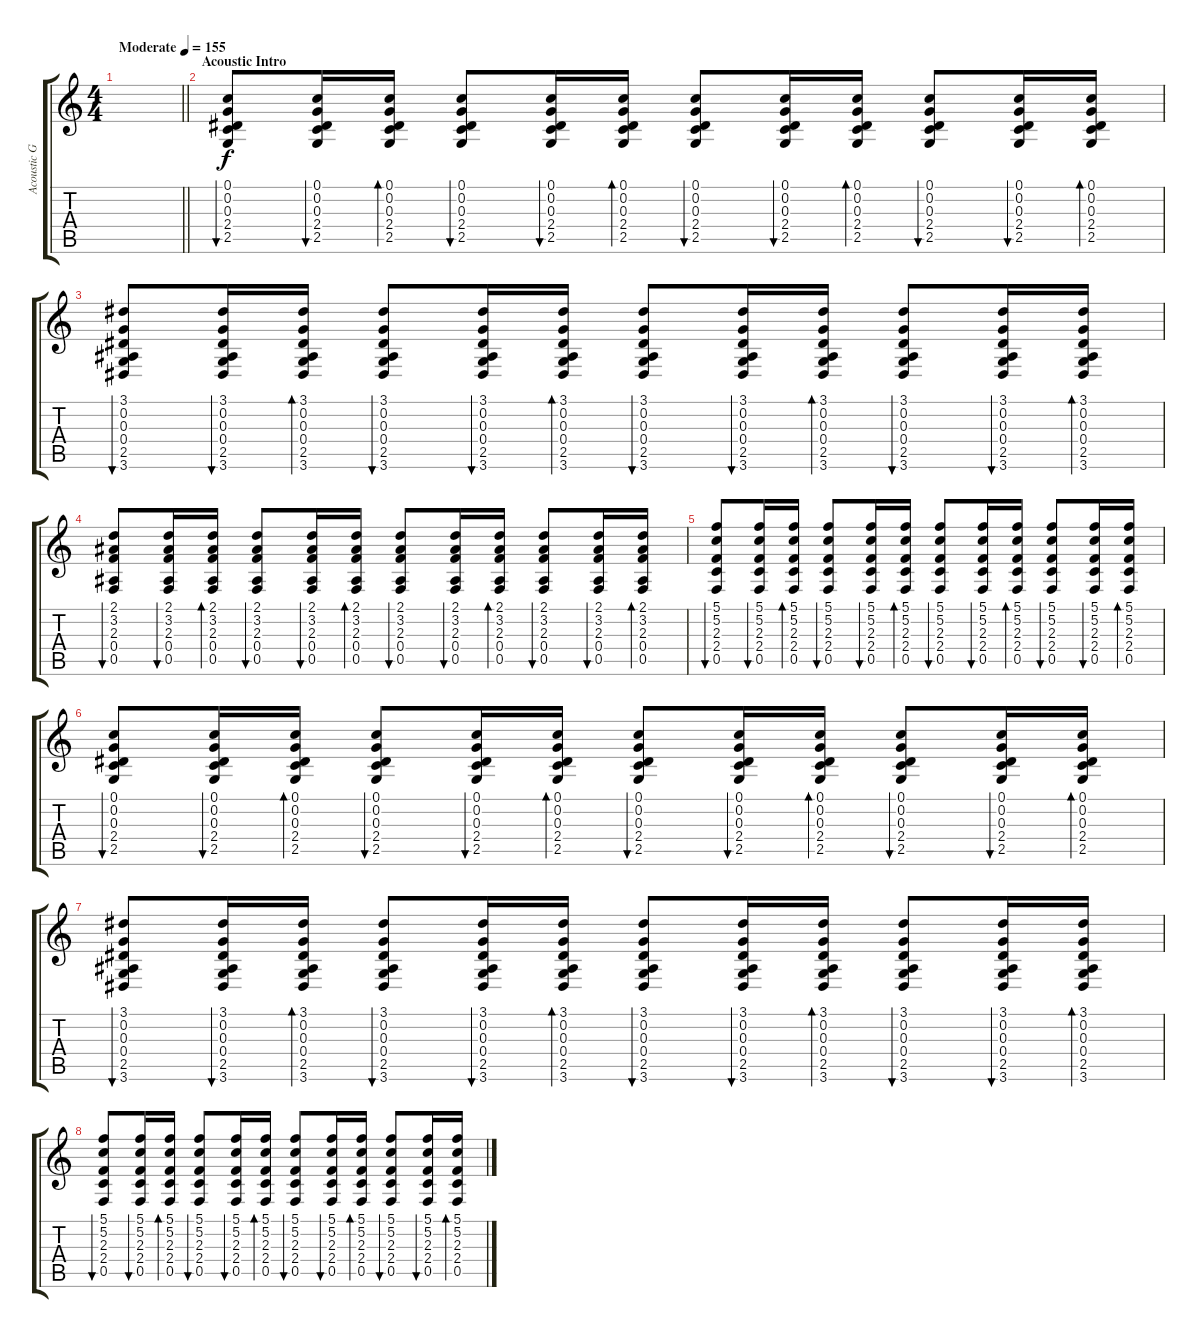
\track ("Acoustic Guitar" "Acoustic G") {instrument acousticguitarsteel}
\staff {score tabs}
\tuning (C4 G3 Eb3 Bb2 F2 C2) {hide}
\ts (4 4)
\tempo (155 "Moderate")
\clef g2
\barLineRight lightlight
\ks c
|
\section ("" "Acoustic Intro")
(0.1 0.2 0.3 2.4 2.5).8{bu 60} (0.1 0.2 0.3 2.4 2.5).16{bu 30} (0.1 0.2 0.3 2.4 2.5).16{bd 30} (0.1 0.2 0.3 2.4 2.5).8{bu 60} (0.1 0.2 0.3 2.4 2.5).16{bu 30} (0.1 0.2 0.3 2.4 2.5).16{bd 30} (0.1 0.2 0.3 2.4 2.5).8{bu 60} (0.1 0.2 0.3 2.4 2.5).16{bu 30} (0.1 0.2 0.3 2.4 2.5).16{bd 30} (0.1 0.2 0.3 2.4 2.5).8{bu 60} (0.1 0.2 0.3 2.4 2.5).16{bu 30} (0.1 0.2 0.3 2.4 2.5).16{bd 30} |
(3.1 0.2 0.3 0.4 2.5 3.6).8{bu 60} (3.1 0.2 0.3 0.4 2.5 3.6).16{bu 30} (3.1 0.2 0.3 0.4 2.5 3.6).16{bd 30} (3.1 0.2 0.3 0.4 2.5 3.6).8{bu 60} (3.1 0.2 0.3 0.4 2.5 3.6).16{bu 30} (3.1 0.2 0.3 0.4 2.5 3.6).16{bd 30} (3.1 0.2 0.3 0.4 2.5 3.6).8{bu 60} (3.1 0.2 0.3 0.4 2.5 3.6).16{bu 30} (3.1 0.2 0.3 0.4 2.5 3.6).16{bd 30} (3.1 0.2 0.3 0.4 2.5 3.6).8{bu 60} (3.1 0.2 0.3 0.4 2.5 3.6).16{bu 30} (3.1 0.2 0.3 0.4 2.5 3.6).16{bd 30} |
(2.1 3.2 2.3 0.4 0.5).8{bu 60} (2.1 3.2 2.3 0.4 0.5).16{bu 60} (2.1 3.2 2.3 0.4 0.5).16{bd 60} (2.1 3.2 2.3 0.4 0.5).8{bu 60} (2.1 3.2 2.3 0.4 0.5).16{bu 60} (2.1 3.2 2.3 0.4 0.5).16{bd 60} (2.1 3.2 2.3 0.4 0.5).8{bu 60} (2.1 3.2 2.3 0.4 0.5).16{bu 60} (2.1 3.2 2.3 0.4 0.5).16{bd 60} (2.1 3.2 2.3 0.4 0.5).8{bu 60} (2.1 3.2 2.3 0.4 0.5).16{bu 60} (2.1 3.2 2.3 0.4 0.5).16{bd 60} |
(5.1 5.2 2.3 2.4 0.5).8{bu 60} (5.1 5.2 2.3 2.4 0.5).16{bu 60} (5.1 5.2 2.3 2.4 0.5).16{bd 60} (5.1 5.2 2.3 2.4 0.5).8{bu 60} (5.1 5.2 2.3 2.4 0.5).16{bu 60} (5.1 5.2 2.3 2.4 0.5).16{bd 60} (5.1 5.2 2.3 2.4 0.5).8{bu 60} (5.1 5.2 2.3 2.4 0.5).16{bu 60} (5.1 5.2 2.3 2.4 0.5).16{bd 60} (5.1 5.2 2.3 2.4 0.5).8{bu 60} (5.1 5.2 2.3 2.4 0.5).16{bu 60} (5.1 5.2 2.3 2.4 0.5).16{bd 60} |
(0.1 0.2 0.3 2.4 2.5).8{bu 60} (0.1 0.2 0.3 2.4 2.5).16{bu 30} (0.1 0.2 0.3 2.4 2.5).16{bd 30} (0.1 0.2 0.3 2.4 2.5).8{bu 60} (0.1 0.2 0.3 2.4 2.5).16{bu 30} (0.1 0.2 0.3 2.4 2.5).16{bd 30} (0.1 0.2 0.3 2.4 2.5).8{bu 60} (0.1 0.2 0.3 2.4 2.5).16{bu 30} (0.1 0.2 0.3 2.4 2.5).16{bd 30} (0.1 0.2 0.3 2.4 2.5).8{bu 60} (0.1 0.2 0.3 2.4 2.5).16{bu 30} (0.1 0.2 0.3 2.4 2.5).16{bd 30} |
(3.1 0.2 0.3 0.4 2.5 3.6).8{bu 60} (3.1 0.2 0.3 0.4 2.5 3.6).16{bu 30} (3.1 0.2 0.3 0.4 2.5 3.6).16{bd 30} (3.1 0.2 0.3 0.4 2.5 3.6).8{bu 60} (3.1 0.2 0.3 0.4 2.5 3.6).16{bu 30} (3.1 0.2 0.3 0.4 2.5 3.6).16{bd 30} (3.1 0.2 0.3 0.4 2.5 3.6).8{bu 60} (3.1 0.2 0.3 0.4 2.5 3.6).16{bu 30} (3.1 0.2 0.3 0.4 2.5 3.6).16{bd 30} (3.1 0.2 0.3 0.4 2.5 3.6).8{bu 60} (3.1 0.2 0.3 0.4 2.5 3.6).16{bu 30} (3.1 0.2 0.3 0.4 2.5 3.6).16{bd 30} |
(5.1 5.2 2.3 2.4 0.5).8{bu 60} (5.1 5.2 2.3 2.4 0.5).16{bu 60} (5.1 5.2 2.3 2.4 0.5).16{bd 60} (5.1 5.2 2.3 2.4 0.5).8{bu 60} (5.1 5.2 2.3 2.4 0.5).16{bu 60} (5.1 5.2 2.3 2.4 0.5).16{bd 60} (5.1 5.2 2.3 2.4 0.5).8{bu 60} (5.1 5.2 2.3 2.4 0.5).16{bu 60} (5.1 5.2 2.3 2.4 0.5).16{bd 60} (5.1 5.2 2.3 2.4 0.5).8{bu 60} (5.1 5.2 2.3 2.4 0.5).16{bu 60} (5.1 5.2 2.3 2.4 0.5).16{bd 60}
